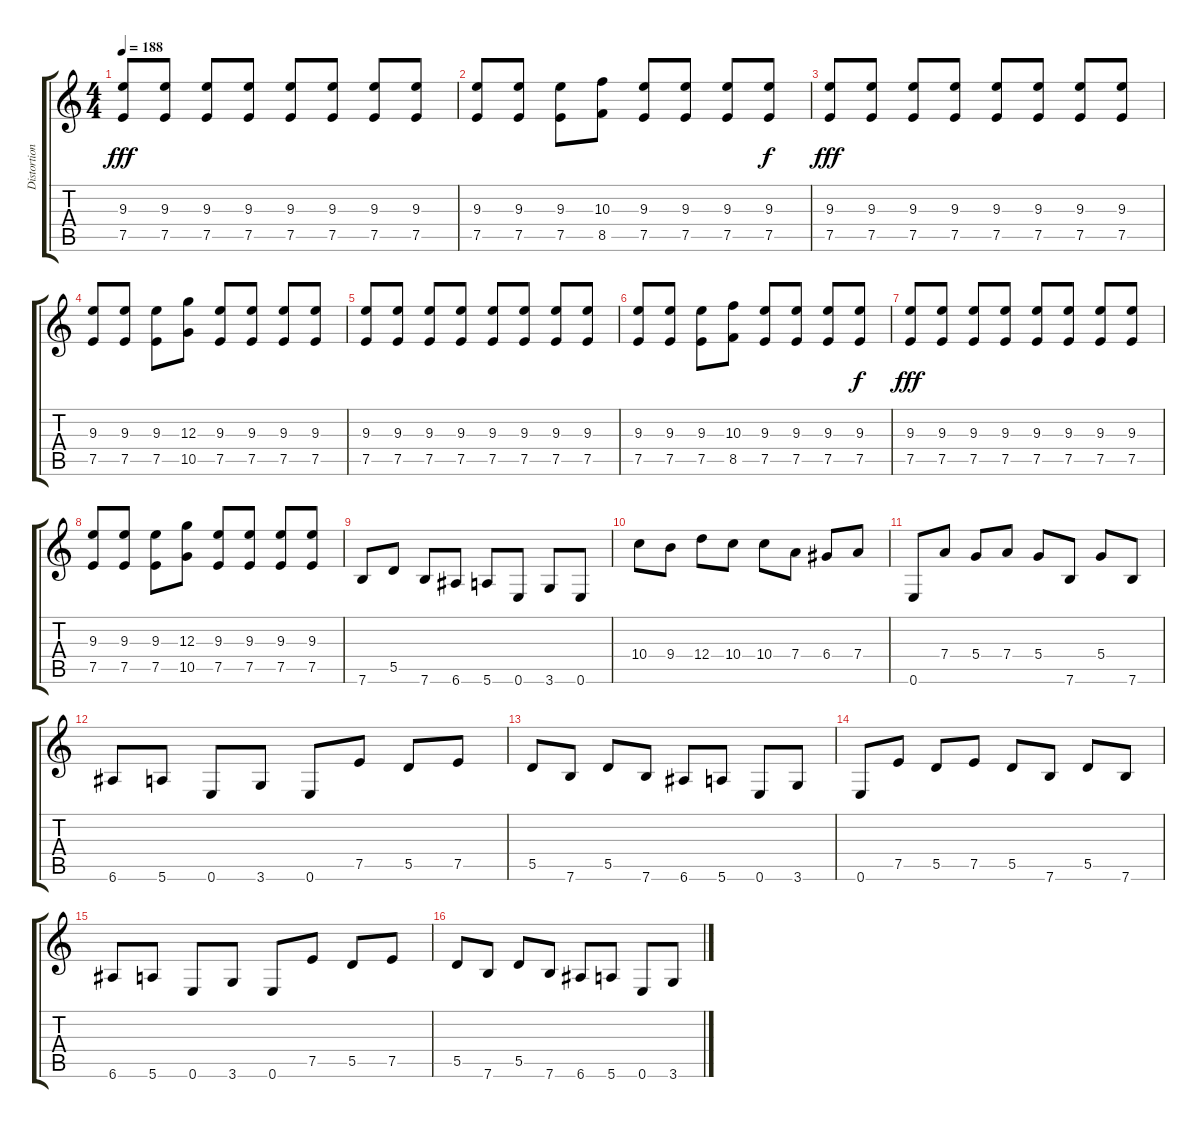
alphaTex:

\track ("Distortion Guitar" "Distortion") {instrument distortionguitar}
\staff {score tabs}
\tuning (E4 B3 G3 D3 A2 E2) {hide}
\ts (4 4)
\tempo 188
\clef g2
\ks c
(9.3 7.5).8{dy fff} (9.3 7.5).8 (9.3 7.5).8 (9.3 7.5).8 (9.3 7.5).8 (9.3 7.5).8 (9.3 7.5).8 (9.3 7.5).8 |
(9.3 7.5).8 (9.3 7.5).8 (9.3 7.5).8 (10.3 8.5).8 (9.3 7.5).8 (9.3 7.5).8 (9.3 7.5).8 (9.3 7.5).8{dy f} |
(9.3 7.5).8{dy fff} (9.3 7.5).8 (9.3 7.5).8 (9.3 7.5).8 (9.3 7.5).8 (9.3 7.5).8 (9.3 7.5).8 (9.3 7.5).8 |
(9.3 7.5).8 (9.3 7.5).8 (9.3 7.5).8 (12.3 10.5).8 (9.3 7.5).8 (9.3 7.5).8 (9.3 7.5).8 (9.3 7.5).8 |
(9.3 7.5).8 (9.3 7.5).8 (9.3 7.5).8 (9.3 7.5).8 (9.3 7.5).8 (9.3 7.5).8 (9.3 7.5).8 (9.3 7.5).8 |
(9.3 7.5).8 (9.3 7.5).8 (9.3 7.5).8 (10.3 8.5).8 (9.3 7.5).8 (9.3 7.5).8 (9.3 7.5).8 (9.3 7.5).8{dy f} |
(9.3 7.5).8{dy fff} (9.3 7.5).8 (9.3 7.5).8 (9.3 7.5).8 (9.3 7.5).8 (9.3 7.5).8 (9.3 7.5).8 (9.3 7.5).8 |
(9.3 7.5).8 (9.3 7.5).8 (9.3 7.5).8 (12.3 10.5).8 (9.3 7.5).8 (9.3 7.5).8 (9.3 7.5).8 (9.3 7.5).8 |
7.6.8 5.5.8 7.6.8 6.6.8 5.6.8 0.6.8 3.6.8 0.6.8 |
10.4.8 9.4.8 12.4.8 10.4.8 10.4.8 7.4.8 6.4.8 7.4.8 |
0.6.8 7.4.8 5.4.8 7.4.8 5.4.8 7.6.8 5.4.8 7.6.8 |
6.6.8 5.6.8 0.6.8 3.6.8 0.6.8 7.5.8 5.5.8 7.5.8 |
5.5.8 7.6.8 5.5.8 7.6.8 6.6.8 5.6.8 0.6.8 3.6.8 |
0.6.8 7.5.8 5.5.8 7.5.8 5.5.8 7.6.8 5.5.8 7.6.8 |
6.6.8 5.6.8 0.6.8 3.6.8 0.6.8 7.5.8 5.5.8 7.5.8 |
5.5.8 7.6.8 5.5.8 7.6.8 6.6.8 5.6.8 0.6.8 3.6.8
